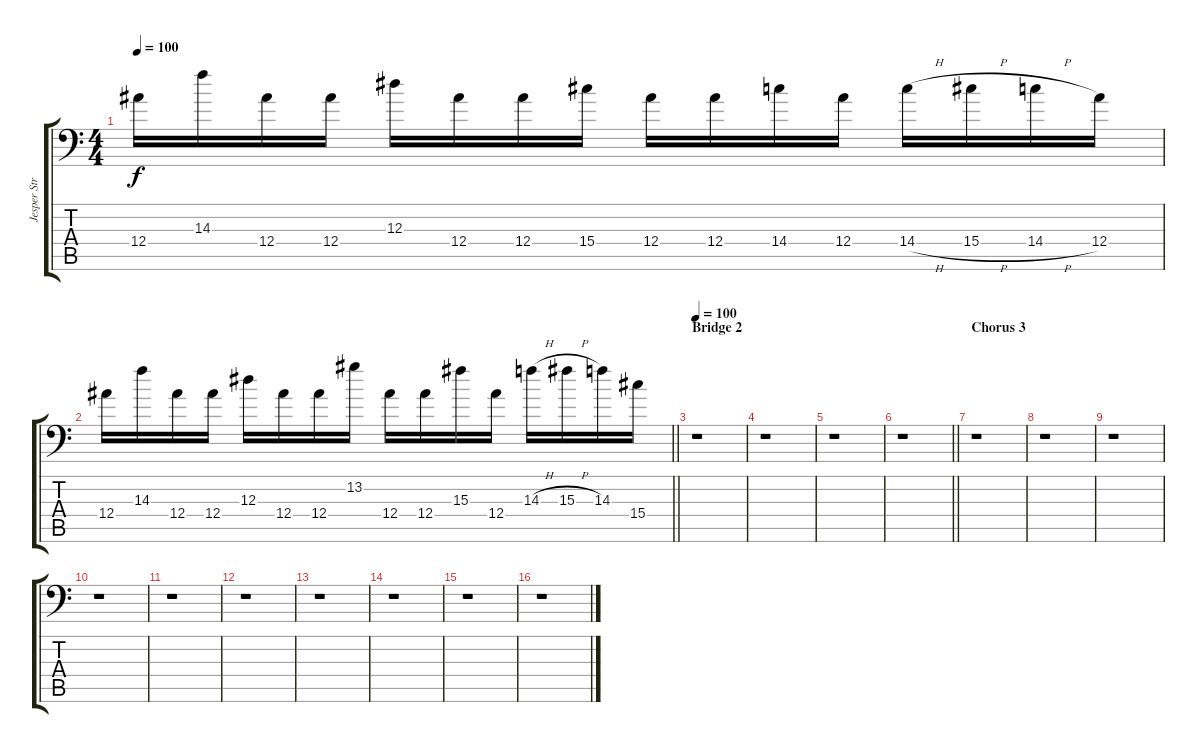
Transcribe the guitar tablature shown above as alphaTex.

\track ("Jesper Strömblad 2" "Jesper Str") {instrument distortionguitar}
\staff {score tabs}
\tuning (C4 G3 Eb3 Bb2 F2 Bb1) {hide}
\ts (4 4)
\tempo 100
\clef f4
\ks c
12.4.16{dy f} 14.3.16 12.4.16 12.4.16 12.3.16 12.4.16 12.4.16 15.4.16 12.4.16 12.4.16 14.4.16 12.4.16 14.4{h}.16 15.4{h}.16 14.4{h}.16 12.4.16 |
\barLineRight lightlight
12.4.16 14.3.16 12.4.16 12.4.16 12.3.16 12.4.16 12.4.16 13.2.16 12.4.16 12.4.16 15.3.16 12.4.16 14.3{h}.16 15.3{h}.16 14.3.16 15.4.16 |
\section ("" "Bridge 2")
\tempo 100
r.1 |
r.1 |
r.1 |
\barLineRight lightlight
r.1 |
\section ("" "Chorus 3")
r.1 |
r.1 |
r.1 |
r.1 |
r.1 |
r.1 |
r.1 |
r.1 |
r.1 |
r.1
